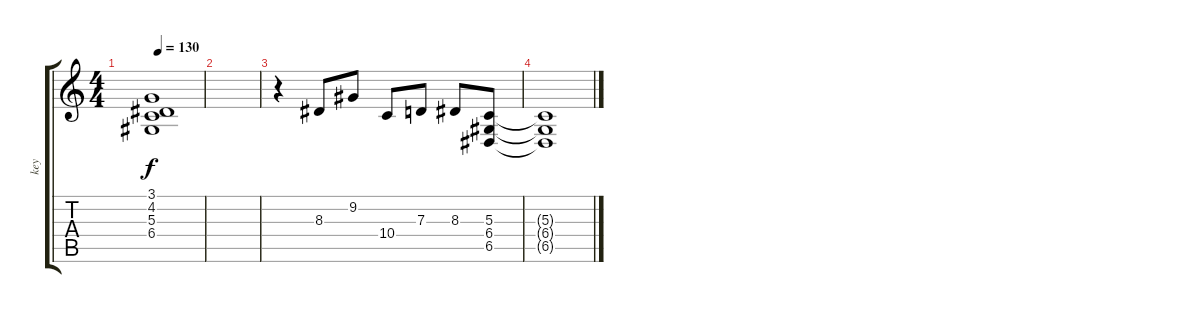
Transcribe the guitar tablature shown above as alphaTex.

\track ("key" "key") {instrument acousticgrandpiano}
\staff {score tabs}
\tuning (E4 B3 G3 D3 A2 E2) {hide}
\ts (4 4)
\tempo 130
\clef g2
\ks c
(3.1 4.2 5.3 6.4).1{dy f} |
|
r.4 8.3.8 9.2.8 10.4.8 7.3.8 8.3.8 (5.3 6.4 6.5).8 |
(5.3{t} 6.4{t} 6.5{t}).1
